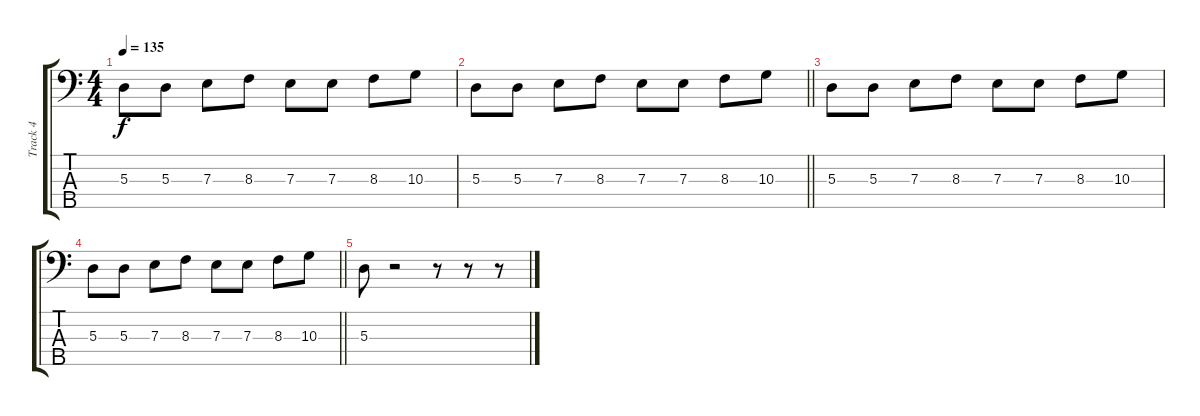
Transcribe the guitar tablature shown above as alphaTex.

\track ("Track 4" "Track 4") {instrument electricbassfinger}
\staff {score tabs}
\tuning (G2 D2 A1 E1 B0) {hide}
\ts (4 4)
\tempo 135
\clef f4
\ks c
5.3.8{dy f} 5.3.8 7.3.8 8.3.8 7.3.8 7.3.8 8.3.8 10.3.8 |
\barLineRight lightlight
5.3.8 5.3.8 7.3.8 8.3.8 7.3.8 7.3.8 8.3.8 10.3.8 |
5.3.8 5.3.8 7.3.8 8.3.8 7.3.8 7.3.8 8.3.8 10.3.8 |
\barLineRight lightlight
5.3.8 5.3.8 7.3.8 8.3.8 7.3.8 7.3.8 8.3.8 10.3.8 |
5.3.8 r.2 r.8 r.8 r.8
